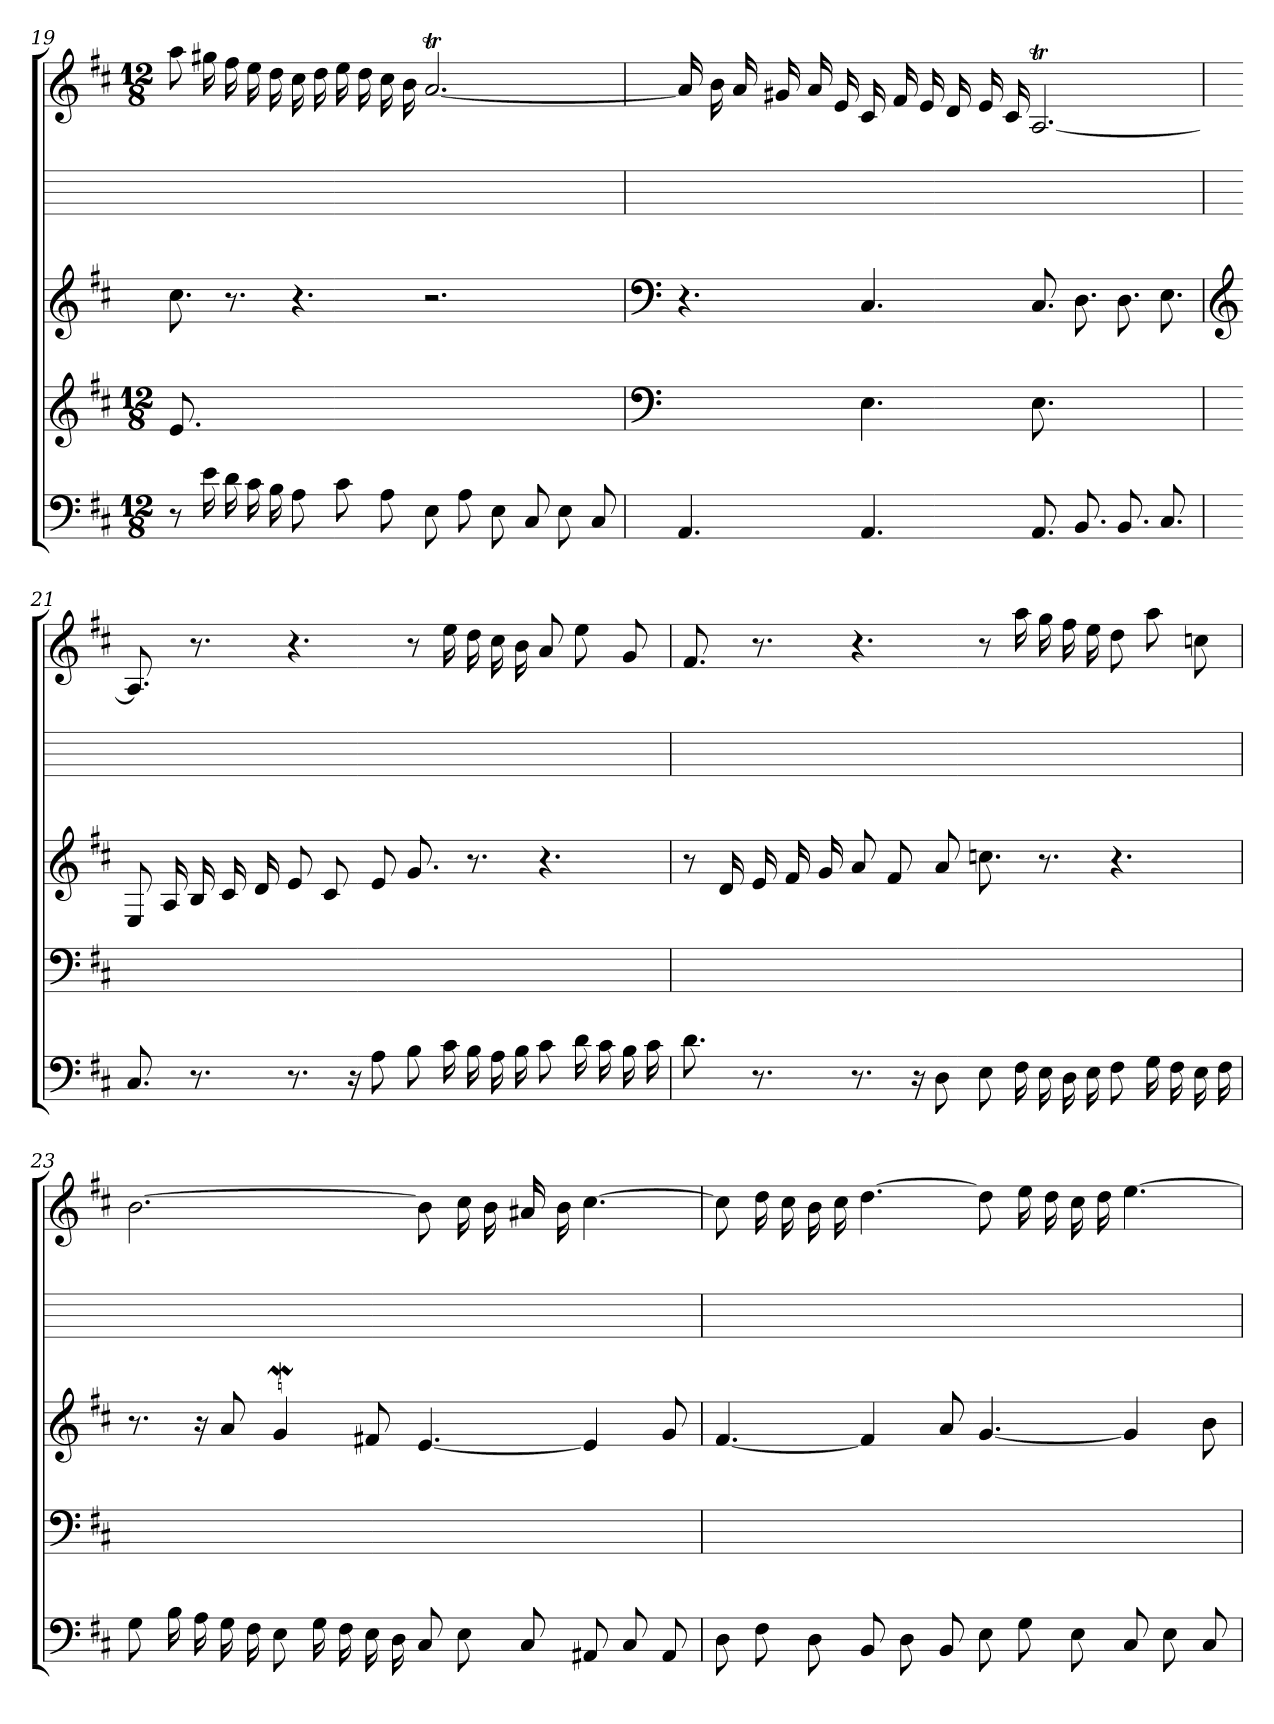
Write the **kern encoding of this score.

**kern	**kern	**kern	**kern	**kern
*part5	*part4	*part3	*part2	*part1
*staff5	*staff4	*staff3	*staff2	*staff1
*clefF4	*clefG2	*clefG2	*	*clefG2
*k[f#c#]	*k[f#c#]	*k[f#c#]	*	*k[f#c#]
*D:	*D:	*	*	*D:
*M12/8	*M12/8	*	*	*M12/8
=19	=19	=19	=19	=19
8r	8.e	8.cc#	1.ryy	8aa
16e	.	.	.	16gg#X
16d	8.ryy	8.r	.	16ff#
16c#	.	.	.	16ee
16B	.	.	.	16dd
8A	4.ryy	4.r	.	16cc#
.	.	.	.	16dd
8c#	.	.	.	16ee
.	.	.	.	16dd
8A	.	.	.	16cc#
.	.	.	.	16b
8E	2.ryy	2.r	.	[2.aT
8A	.	.	.	.
8E	.	.	.	.
8C#	.	.	.	.
8E	.	.	.	.
8C#	.	.	.	.
=20	=20	=20	=20	=20
*	*clefF4	*clefF4	*	*
4.AA	4.ryy	4.r	1.ryy	16a]
.	.	.	.	16b
.	.	.	.	16a
.	.	.	.	16g#X
.	.	.	.	16a
.	.	.	.	16e
4.AA	4.E	4.C#	.	16c#
.	.	.	.	16f#
.	.	.	.	16e
.	.	.	.	16d
.	.	.	.	16e
.	.	.	.	16c#
8.AA	8.E	8.C#	.	[2.AT
8.BB	8.ryy	8.D	.	.
8.BB	4.ryy	8.D	.	.
8.C#	.	8.E	.	.
=21	=21	=21	=21	=21
*	*	*clefG2	*	*
8.C#	1.ryy	8E	1.ryy	8.A]
.	.	16A	.	.
8.r	.	16B	.	8.r
.	.	16c#	.	.
.	.	16d	.	.
8.r	.	8e	.	4.r
.	.	8c#	.	.
16r	.	.	.	.
8A	.	8e	.	.
8B	.	8.g	.	8r
16c#	.	.	.	16ee
16B	.	8.r	.	16dd
16A	.	.	.	16cc#
16B	.	.	.	16b
8c#	.	4.r	.	8a
16d	.	.	.	8ee
16c#	.	.	.	.
16B	.	.	.	8g
16c#	.	.	.	.
=22	=22	=22	=22	=22
8.d	1.ryy	8r	1.ryy	8.f#
.	.	16d	.	.
8.r	.	16e	.	8.r
.	.	16f#	.	.
.	.	16g	.	.
8.r	.	8a	.	4.r
.	.	8f#	.	.
16r	.	.	.	.
8D	.	8a	.	.
8E	.	8.ccn	.	8r
16F#	.	.	.	16aa
16E	.	8.r	.	16gg
16D	.	.	.	16ff#
16E	.	.	.	16ee
8F#	.	4.r	.	8dd
16G	.	.	.	8aa
16F#	.	.	.	.
16E	.	.	.	8ccn
16F#	.	.	.	.
=23	=23	=23	=23	=23
8G	1.ryy	8.r	1.ryy	[2.b
16B	.	.	.	.
16A	.	16r	.	.
16G	.	8a	.	.
16F#	.	.	.	.
8E	.	4gW	.	.
16G	.	.	.	.
16F#	.	.	.	.
16E	.	8f#X	.	.
16D	.	.	.	.
8C#	.	[4.e	.	8b]
8E	.	.	.	16cc#
.	.	.	.	16b
8C#	.	.	.	16a#X
.	.	.	.	16b
8AA#X	.	4e]	.	[4.cc#
8C#	.	.	.	.
8AA#	.	8g	.	.
=24	=24	=24	=24	=24
8D	1.ryy	[4.f#	1.ryy	8cc#]
8F#	.	.	.	16dd
.	.	.	.	16cc#
8D	.	.	.	16b
.	.	.	.	16cc#
8BB	.	4f#]	.	[4.dd
8D	.	.	.	.
8BB	.	8a	.	.
8E	.	[4.g	.	8dd]
8G	.	.	.	16ee
.	.	.	.	16dd
8E	.	.	.	16cc#
.	.	.	.	16dd
8C#	.	4g]	.	[4.ee
8E	.	.	.	.
8C#	.	8b	.	.
=	=	=	=	=
*-	*-	*-	*-	*-
